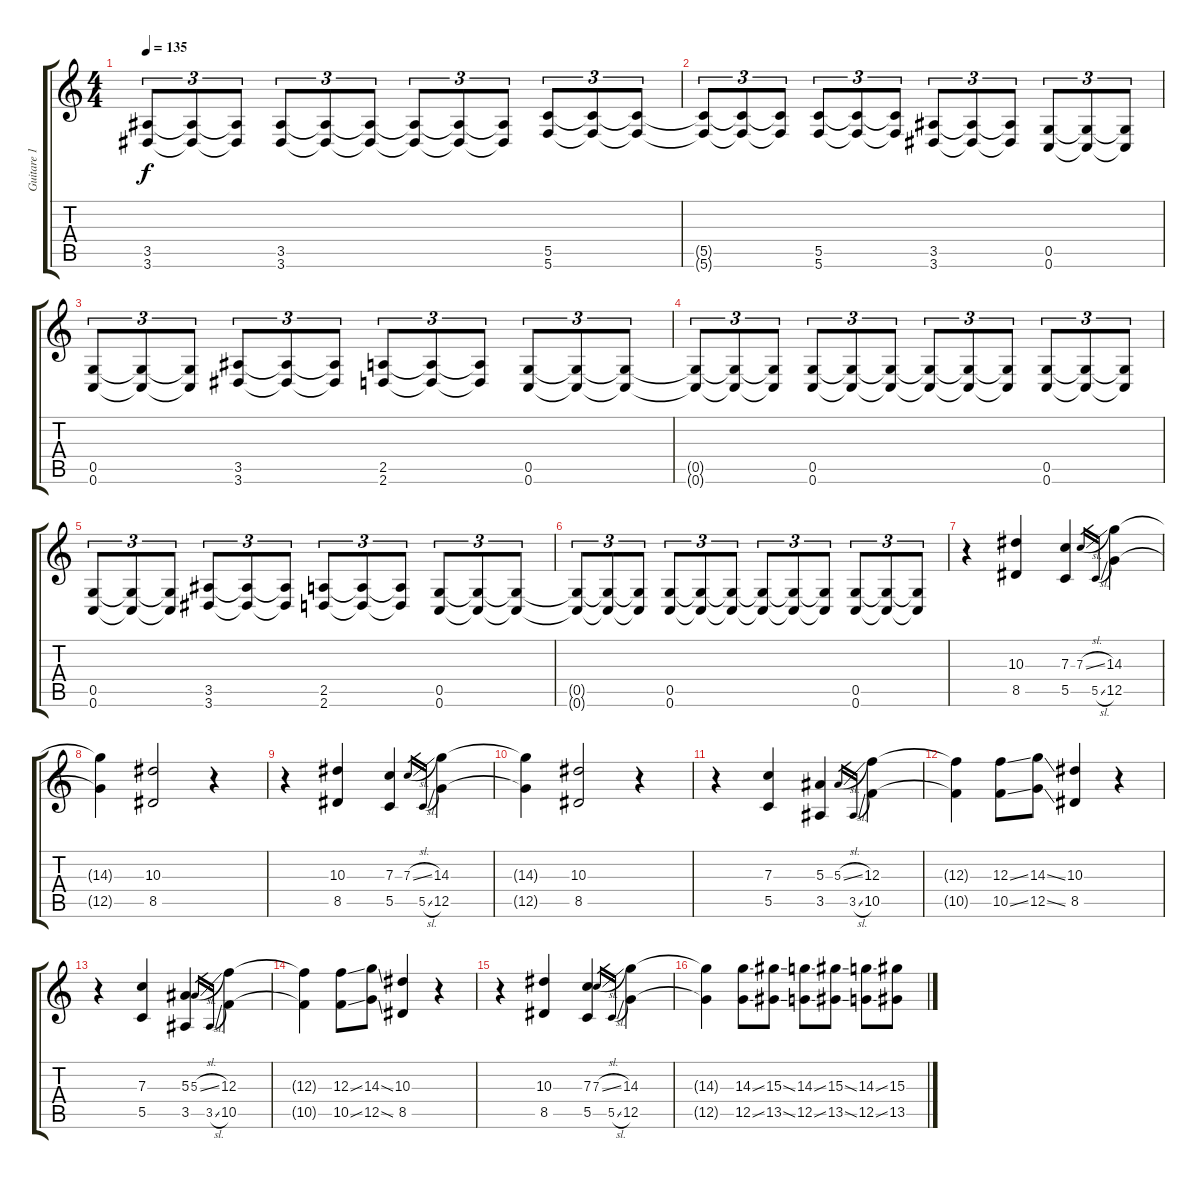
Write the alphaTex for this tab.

\track ("Guitare 1" "Guitare 1") {instrument distortionguitar}
\staff {score tabs}
\tuning (D4 A3 F3 C3 G2 C2) {hide}
\ts (4 4)
\tempo 135
\clef g2
\ks c
(3.5 3.6).8{tu (3 2) dy f} (3.5{t} 3.6{t}).8{tu (3 2)} (3.5{t} 3.6{t}).8{tu (3 2)} (3.5 3.6).8{tu (3 2)} (3.5{t} 3.6{t}).8{tu (3 2)} (3.5{t} 3.6{t}).8{tu (3 2)} (3.5{t} 3.6{t}).8{tu (3 2)} (3.5{t} 3.6{t}).8{tu (3 2)} (3.5{t} 3.6{t}).8{tu (3 2)} (5.5 5.6).8{tu (3 2)} (5.5{t} 5.6{t}).8{tu (3 2)} (5.5{t} 5.6{t}).8{tu (3 2)} |
(5.5{t} 5.6{t}).8{tu (3 2)} (5.5{t} 5.6{t}).8{tu (3 2)} (5.5{t} 5.6{t}).8{tu (3 2)} (5.5 5.6).8{tu (3 2)} (5.5{t} 5.6{t}).8{tu (3 2)} (5.5{t} 5.6{t}).8{tu (3 2)} (3.5 3.6).8{tu (3 2)} (3.5{t} 3.6{t}).8{tu (3 2)} (3.5{t} 3.6{t}).8{tu (3 2)} (0.5 0.6).8{tu (3 2)} (0.5{t} 0.6{t}).8{tu (3 2)} (0.5{t} 0.6{t}).8{tu (3 2)} |
(0.5 0.6).8{tu (3 2)} (0.5{t} 0.6{t}).8{tu (3 2)} (0.5{t} 0.6{t}).8{tu (3 2)} (3.5 3.6).8{tu (3 2)} (3.5{t} 3.6{t}).8{tu (3 2)} (3.5{t} 3.6{t}).8{tu (3 2)} (2.5 2.6).8{tu (3 2)} (2.5{t} 2.6{t}).8{tu (3 2)} (2.5{t} 2.6{t}).8{tu (3 2)} (0.5 0.6).8{tu (3 2)} (0.5{t} 0.6{t}).8{tu (3 2)} (0.5{t} 0.6{t}).8{tu (3 2)} |
(0.5{t} 0.6{t}).8{tu (3 2)} (0.5{t} 0.6{t}).8{tu (3 2)} (0.5{t} 0.6{t}).8{tu (3 2)} (0.5 0.6).8{tu (3 2)} (0.5{t} 0.6{t}).8{tu (3 2)} (0.5{t} 0.6{t}).8{tu (3 2)} (0.5{t} 0.6{t}).8{tu (3 2)} (0.5{t} 0.6{t}).8{tu (3 2)} (0.5{t} 0.6{t}).8{tu (3 2)} (0.5 0.6).8{tu (3 2)} (0.5{t} 0.6{t}).8{tu (3 2)} (0.5{t} 0.6{t}).8{tu (3 2)} |
(0.5 0.6).8{tu (3 2)} (0.5{t} 0.6{t}).8{tu (3 2)} (0.5{t} 0.6{t}).8{tu (3 2)} (3.5 3.6).8{tu (3 2)} (3.5{t} 3.6{t}).8{tu (3 2)} (3.5{t} 3.6{t}).8{tu (3 2)} (2.5 2.6).8{tu (3 2)} (2.5{t} 2.6{t}).8{tu (3 2)} (2.5{t} 2.6{t}).8{tu (3 2)} (0.5 0.6).8{tu (3 2)} (0.5{t} 0.6{t}).8{tu (3 2)} (0.5{t} 0.6{t}).8{tu (3 2)} |
(0.5{t} 0.6{t}).8{tu (3 2)} (0.5{t} 0.6{t}).8{tu (3 2)} (0.5{t} 0.6{t}).8{tu (3 2)} (0.5 0.6).8{tu (3 2)} (0.5{t} 0.6{t}).8{tu (3 2)} (0.5{t} 0.6{t}).8{tu (3 2)} (0.5{t} 0.6{t}).8{tu (3 2)} (0.5{t} 0.6{t}).8{tu (3 2)} (0.5{t} 0.6{t}).8{tu (3 2)} (0.5 0.6).8{tu (3 2)} (0.5{t} 0.6{t}).8{tu (3 2)} (0.5{t} 0.6{t}).8{tu (3 2)} |
r.4 (10.3 8.5).4 (7.3 5.5).4 7.3{sl}.16{gr} 5.5{sl}.16{gr} (14.3 12.5).4 |
(14.3{t} 12.5{t}).4 (10.3 8.5).2 r.4 |
r.4 (10.3 8.5).4 (7.3 5.5).4 7.3{sl}.16{gr} 5.5{sl}.16{gr} (14.3 12.5).4 |
(14.3{t} 12.5{t}).4 (10.3 8.5).2 r.4 |
r.4 (7.3 5.5).4 (5.3 3.5).4 5.3{sl}.16{gr} 3.5{sl}.16{gr} (12.3 10.5).4 |
(12.3{t} 10.5{t}).4 (12.3{ss} 10.5{ss}).8 (14.3{ss} 12.5{ss}).8 (10.3 8.5).4 r.4 |
r.4 (7.3 5.5).4 (5.3 3.5).4 5.3{sl}.16{gr} 3.5{sl}.16{gr} (12.3 10.5).4 |
(12.3{t} 10.5{t}).4 (12.3{ss} 10.5{ss}).8 (14.3{ss} 12.5{ss}).8 (10.3 8.5).4 r.4 |
r.4 (10.3 8.5).4 (7.3 5.5).4 7.3{sl}.16{gr} 5.5{sl}.16{gr} (14.3 12.5).4 |
(14.3{t} 12.5{t}).4 (14.3{ss} 12.5{ss}).8 (15.3{ss} 13.5{ss}).8 (14.3{ss} 12.5{ss}).8 (15.3{ss} 13.5{ss}).8 (14.3{ss} 12.5{ss}).8 (15.3 13.5).8
